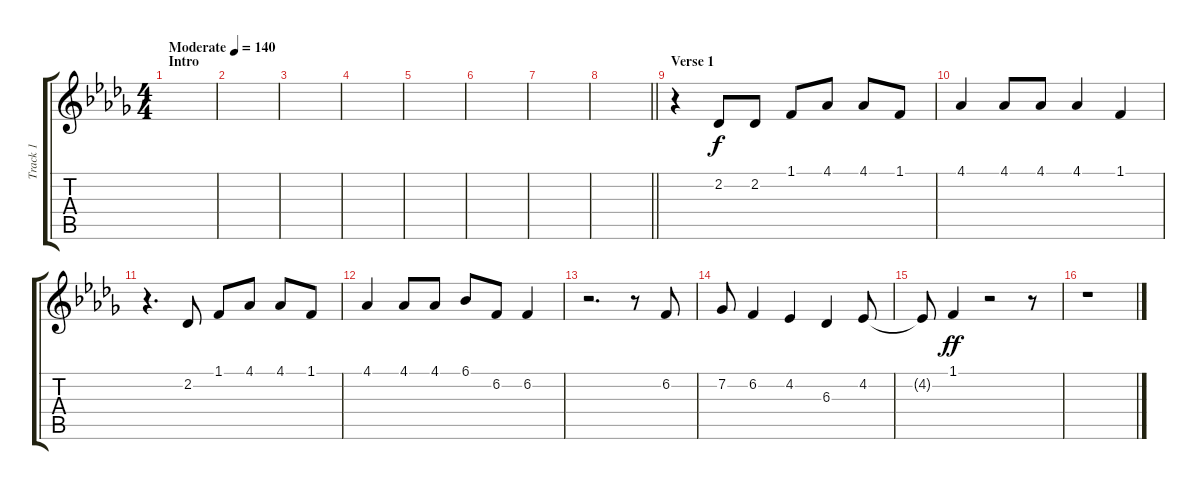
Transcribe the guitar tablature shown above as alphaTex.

\track ("Track 1" "Track 1") {instrument acousticgrandpiano}
\staff {score tabs}
\tuning (E4 B3 G3 D3 A2 E2) {hide}
\ts (4 4)
\section ("" "Intro")
\tempo (140 "Moderate")
\clef g2
\ks db
|
|
|
|
|
|
|
\barLineRight lightlight
|
\section ("" "Verse 1")
r.4 2.2.8 2.2.8 1.1.8 4.1.8 4.1.8 1.1.8 |
4.1.4 4.1.8 4.1.8 4.1.4 1.1.4 |
r.4{d} 2.2.8 1.1.8 4.1.8 4.1.8 1.1.8 |
4.1.4 4.1.8 4.1.8 6.1.8 6.2.8 6.2.4 |
r.2{d} r.8 6.2.8 |
7.2.8 6.2.4 4.2.4 6.3.4 4.2.8 |
4.2{t}.8{dy f} 1.1.4{dy ff} r.2 r.8 |
r.1
